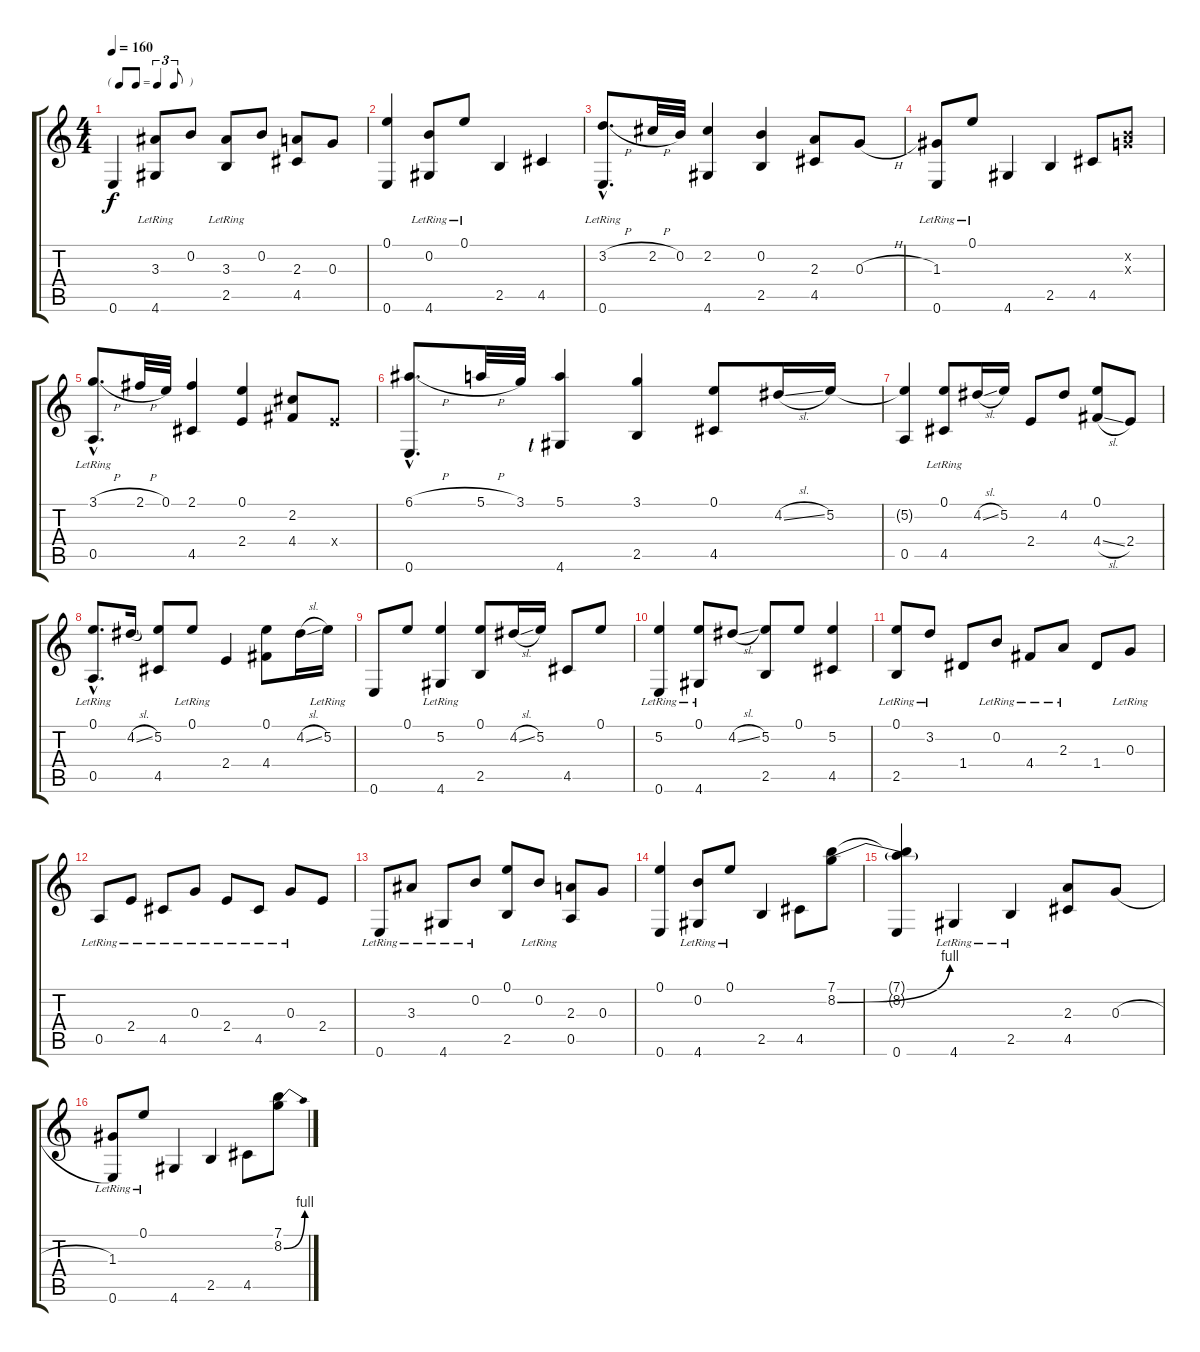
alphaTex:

\track "" {instrument acousticguitarsteel}
\staff {score tabs}
\tuning (E4 B3 G3 D3 A2 E2) {hide}
\ts (4 4)
\tf triplet8th
\tempo 160
\clef g2
\ks c
0.6.4{dy f} (3.3 4.6{lr}).8 0.2.8 (3.3{lr} 2.5{lr}).8 0.2.8 (2.3 4.5).8 0.3.8 |
(0.1 0.6).4 (0.2 4.6{lr}).8 0.1{lr}.8 2.5.4 4.5.4 |
(3.2{h hac} 0.6{hac lr}).8{d} 2.2{h}.32 0.2.32 (2.2 4.6).4 (0.2 2.5).4 (2.3 4.5).8 0.3{h}.8 |
(1.3 0.6{lr}).8 0.1{lr}.8 4.6.4 2.5.4 4.5.8 (0.2{x} 0.3{x}).8 |
(3.1{h hac} 0.5{hac lr}).8{d} 2.1{h}.32 0.1.32 (2.1 4.5).4 (0.1 2.4).4 (2.2 4.4).8 2.4{x}.8 |
(6.1{h hac} 0.6{hac}).8{d} 5.1{h}.32 3.1.32 (5.1 4.6{lf 1}).4 (3.1 2.5).4 (0.1 4.5).8 4.2{sl}.16 5.2.16 |
(5.2{t} 0.5).4 (0.1{lr} 4.5).8 4.2{sl}.16 5.2.16 2.4.8 4.2.8 (0.1 4.4{sl}).8 2.4.8 |
(0.1{hac} 0.5{hac lr}).8{d} 4.2{sl}.16 (5.2 4.5).8 0.1{lr}.8 2.4.4 (0.1 4.4).8 4.2{sl}.16 5.2{lr}.16 |
0.6.8 0.1.8 (5.2{lr} 4.6).4 (0.1 2.5).8 4.2{sl}.16 5.2.16 4.5.8 0.1.8 |
(5.2{lr} 0.6).4 (0.1 4.6{lr}).8 4.2{sl}.8 (5.2 2.5).8 0.1.8 (5.2 4.5).4 |
(0.1{lr} 2.5{lr}).8 3.2{lr}.8 1.4.8 0.2{lr}.8 4.4{lr}.8 2.3{lr}.8 1.4.8 0.3{lr}.8 |
0.5{lr}.8 2.4{lr}.8 4.5{lr}.8 0.3{lr}.8 2.4{lr}.8 4.5{lr}.8 0.3{lr}.8 2.4.8 |
0.6{lr}.8 3.3{lr}.8 4.6{lr}.8 0.2{lr}.8 (0.1 2.5).8 0.2{lr}.8 (2.3 0.5).8 0.3.8 |
(0.1 0.6).4 (0.2 4.6{lr}).8 0.1{lr}.8 2.5.4 4.5.8 (7.1 8.2{be (bend 0 0 60 4)}).8 |
(7.1{t} 8.2{t} 0.6).4 4.6{lr}.4 2.5{lr}.4 (2.3 4.5).8 0.3{h}.8 |
(1.3{lr} 0.6{lr}).8 0.1{lr}.8 4.6.4 2.5.4 4.5.8 (7.1 8.2{be (bend 0 0 60 4)}).8
